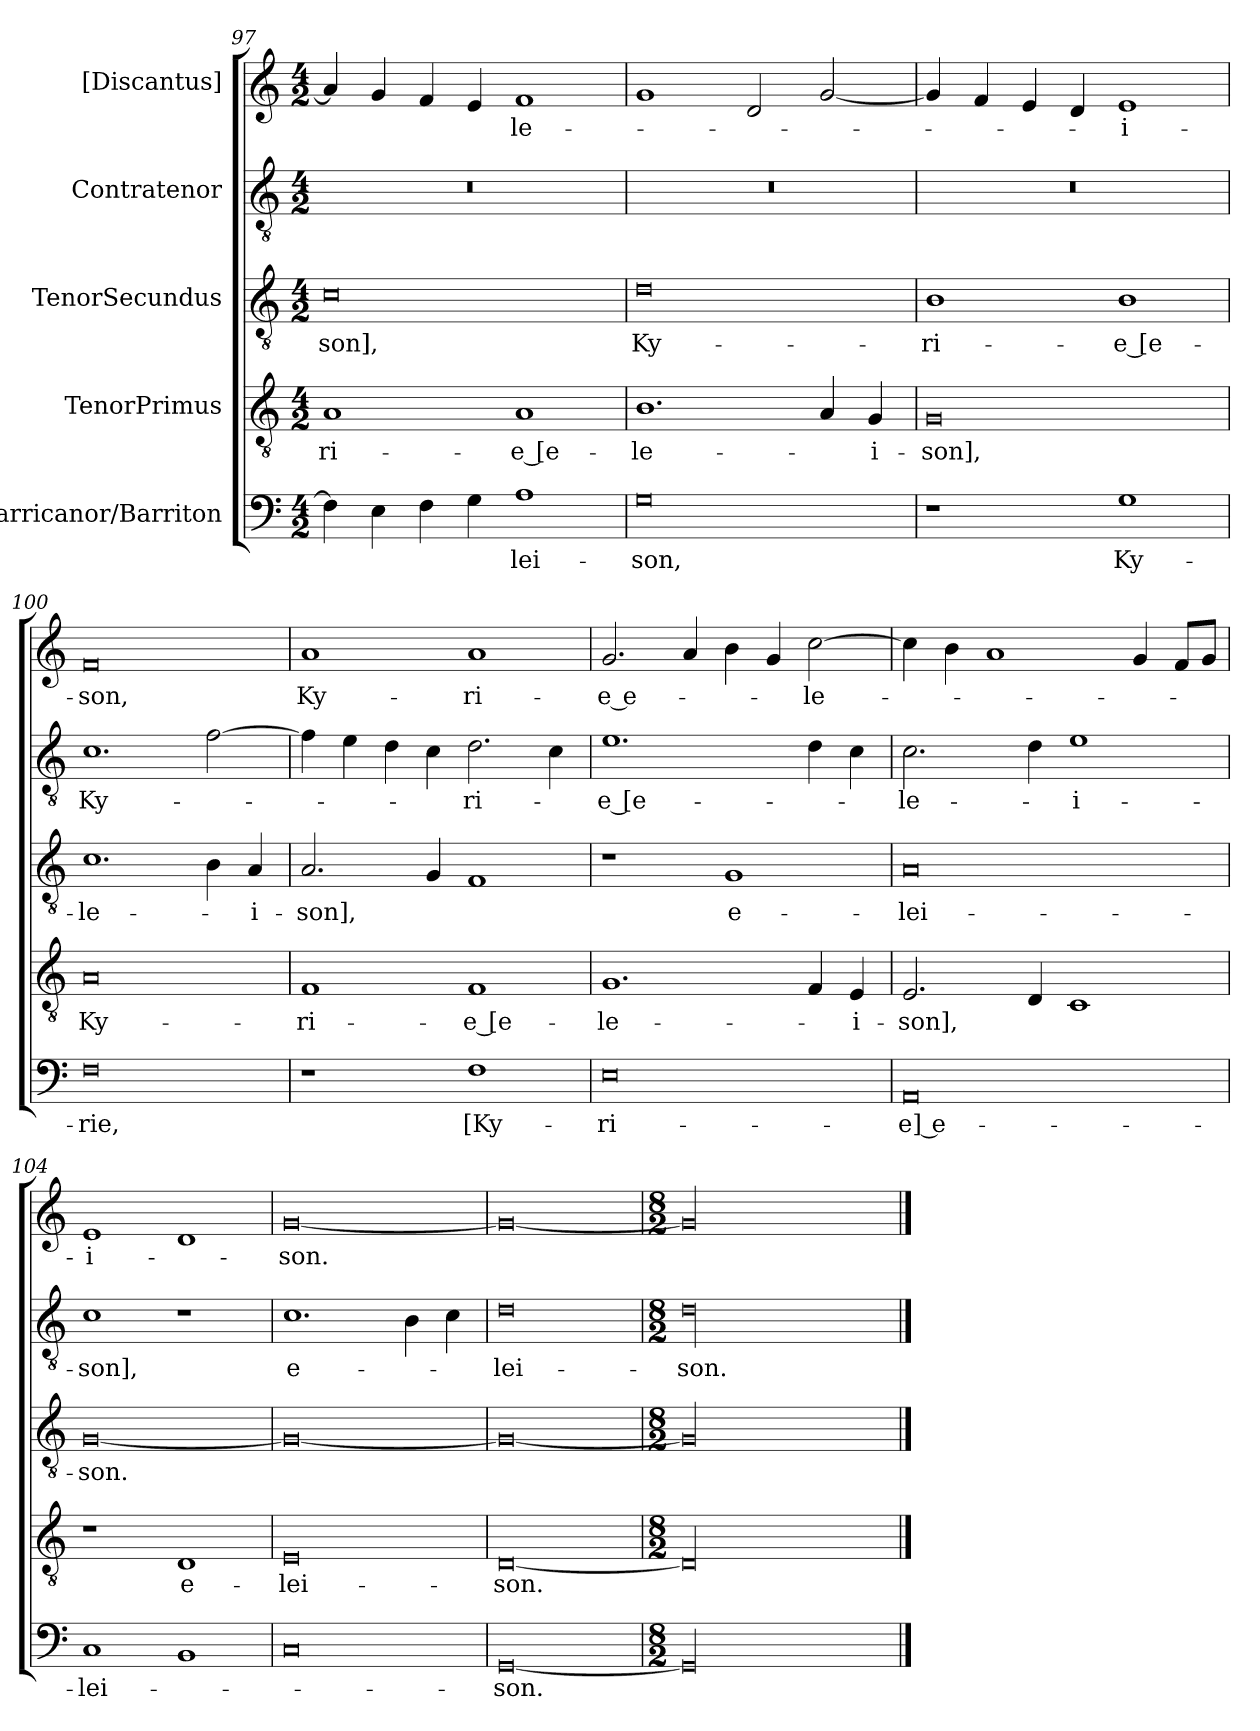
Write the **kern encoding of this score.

**kern	**text	**kern	**text	**kern	**text	**kern	**text	**kern	**text
*part5	*part5	*part4	*part4	*part3	*part3	*part2	*part2	*part1	*part1
*staff5	*staff5	*staff4	*staff4	*staff3	*staff3	*staff2	*staff2	*staff1	*staff1
*I"Barricanor/Barriton	*	*I"TenorPrimus	*	*I"TenorSecundus	*	*I"Contratenor	*	*I"[Discantus]	*
*clefF4	*	*clefGv2	*	*clefGv2	*	*clefGv2	*	*clefG2	*
*k[]	*	*k[]	*	*k[]	*	*k[]	*	*k[]	*
*M4/2	*	*M4/2	*	*M4/2	*	*M4/2	*	*M4/2	*
=97	=97	=97	=97	=97	=97	=97	=97	=97	=97
4F\]	.	1A/	-ri-	0c\	-son],	0r	.	4a/]	.
4E\	.	.	.	.	.	.	.	4g/	.
4F\	.	.	.	.	.	.	.	4f/	.
4G\	.	.	.	.	.	.	.	4e/	.
1A\	-lei-	1A/	-e [e-	.	.	.	.	1f/	-le-
=98	=98	=98	=98	=98	=98	=98	=98	=98	=98
0G\	-son,	1.B\	-le-	0d\	Ky-	0r	.	1g/	.
.	.	.	.	.	.	.	.	2d/	.
.	.	4A/	.	.	.	.	.	[2g/	.
.	.	4G/	-i-	.	.	.	.	.	.
=99	=99	=99	=99	=99	=99	=99	=99	=99	=99
1r	.	0G/	-son],	1B\	-ri-	0r	.	4g/]	.
.	.	.	.	.	.	.	.	4f/	.
.	.	.	.	.	.	.	.	4e/	.
.	.	.	.	.	.	.	.	4d/	.
1G\	Ky-	.	.	1B\	-e [e-	.	.	1e/	-i-
=100	=100	=100	=100	=100	=100	=100	=100	=100	=100
0F\	-rie,	0A/	Ky-	1.c\	-le-	1.c\	Ky-	0f/	-son,
.	.	.	.	4B\	.	[2f\	.	.	.
.	.	.	.	4A/	-i-	.	.	.	.
=101	=101	=101	=101	=101	=101	=101	=101	=101	=101
1r	.	1F/	-ri-	2.A/	-son],	4f\]	.	1a/	Ky-
.	.	.	.	.	.	4e\	.	.	.
.	.	.	.	.	.	4d\	.	.	.
.	.	.	.	4G/	.	4c\	.	.	.
1F\	[Ky-	1F/	-e [e-	1F/	.	2.d\	-ri-	1a/	-ri-
.	.	.	.	.	.	4c\	.	.	.
=102	=102	=102	=102	=102	=102	=102	=102	=102	=102
0E\	-ri-	1.G/	-le-	1r	.	1.e\	-e [e-	2.g/	-e e-
.	.	.	.	.	.	.	.	4a/	.
.	.	.	.	1G/	e-	.	.	4b\	.
.	.	.	.	.	.	.	.	4g/	.
.	.	4F/	.	.	.	4d\	.	[2cc\	-le-
.	.	4E/	-i-	.	.	4c\	.	.	.
=103	=103	=103	=103	=103	=103	=103	=103	=103	=103
0AA/	-e] e-	2.E/	-son],	0A/	-lei-	2.c\	-le-	4cc\]	.
.	.	.	.	.	.	.	.	4b\	.
.	.	.	.	.	.	.	.	1a/	.
.	.	4D/	.	.	.	4d\	.	.	.
.	.	1C/	.	.	.	1e\	-i-	.	.
.	.	.	.	.	.	.	.	4g/	.
.	.	.	.	.	.	.	.	8f/L	.
.	.	.	.	.	.	.	.	8g/J	.
=104	=104	=104	=104	=104	=104	=104	=104	=104	=104
1C/	-lei-	1r	.	[0G/	-son.	1c\	-son],	1e/	-i-
1BB/	.	1D/	e-	.	.	1r	.	1d/	.
=105	=105	=105	=105	=105	=105	=105	=105	=105	=105
0C/	.	0E/	-lei-	0G/_	.	1.c\	e-	[0g/	-son.
.	.	.	.	.	.	4B\	.	.	.
.	.	.	.	.	.	4c\	.	.	.
=106	=106	=106	=106	=106	=106	=106	=106	=106	=106
[0GG/	-son.	[0D/	-son.	0G/_	.	0d\	-lei-	0g/_	.
=107	=107	=107	=107	=107	=107	=107	=107	=107	=107
*M8/2	*	*M8/2	*	*M8/2	*	*M8/2	*	*M8/2	*
00GG/]	.	00D/]	.	00G/]	.	00d\	-son.	00g/]	.
==	==	==	==	==	==	==	==	==	==
*-	*-	*-	*-	*-	*-	*-	*-	*-	*-
